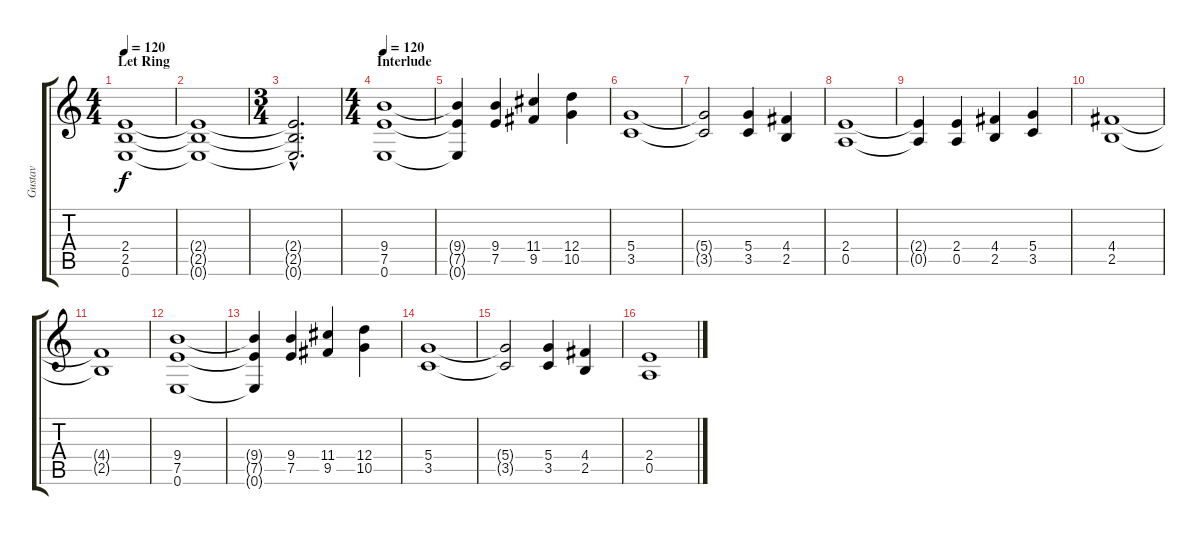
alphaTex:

\track ("Gustav" "Gustav") {instrument overdrivenguitar}
\staff {score tabs}
\tuning (E4 B3 G3 D3 A2 E2) {hide}
\ts (4 4)
\section ("" "Let Ring")
\tempo 120
\clef g2
\ks c
(2.4 2.5 0.6).1{dy f instrument distortionguitar} |
(2.4{t} 2.5{t} 0.6{t}).1 |
\ts (3 4)
(2.4{hac t} 2.5{hac t} 0.6{hac t}).2{d} |
\ts (4 4)
\section ("" "Interlude")
\tempo 120
(9.4 7.5 0.6).1{instrument overdrivenguitar} |
(9.4{t} 7.5{t} 0.6{t}).4 (9.4 7.5).4 (11.4 9.5).4 (12.4 10.5).4 |
(5.4 3.5).1 |
(5.4{t} 3.5{t}).2 (5.4 3.5).4 (4.4 2.5).4 |
(2.4 0.5).1 |
(2.4{t} 0.5{t}).4 (2.4 0.5).4 (4.4 2.5).4 (5.4 3.5).4 |
(4.4 2.5).1 |
(4.4{t} 2.5{t}).1 |
(9.4 7.5 0.6).1 |
(9.4{t} 7.5{t} 0.6{t}).4 (9.4 7.5).4 (11.4 9.5).4 (12.4 10.5).4 |
(5.4 3.5).1 |
(5.4{t} 3.5{t}).2 (5.4 3.5).4 (4.4 2.5).4 |
(2.4 0.5).1
